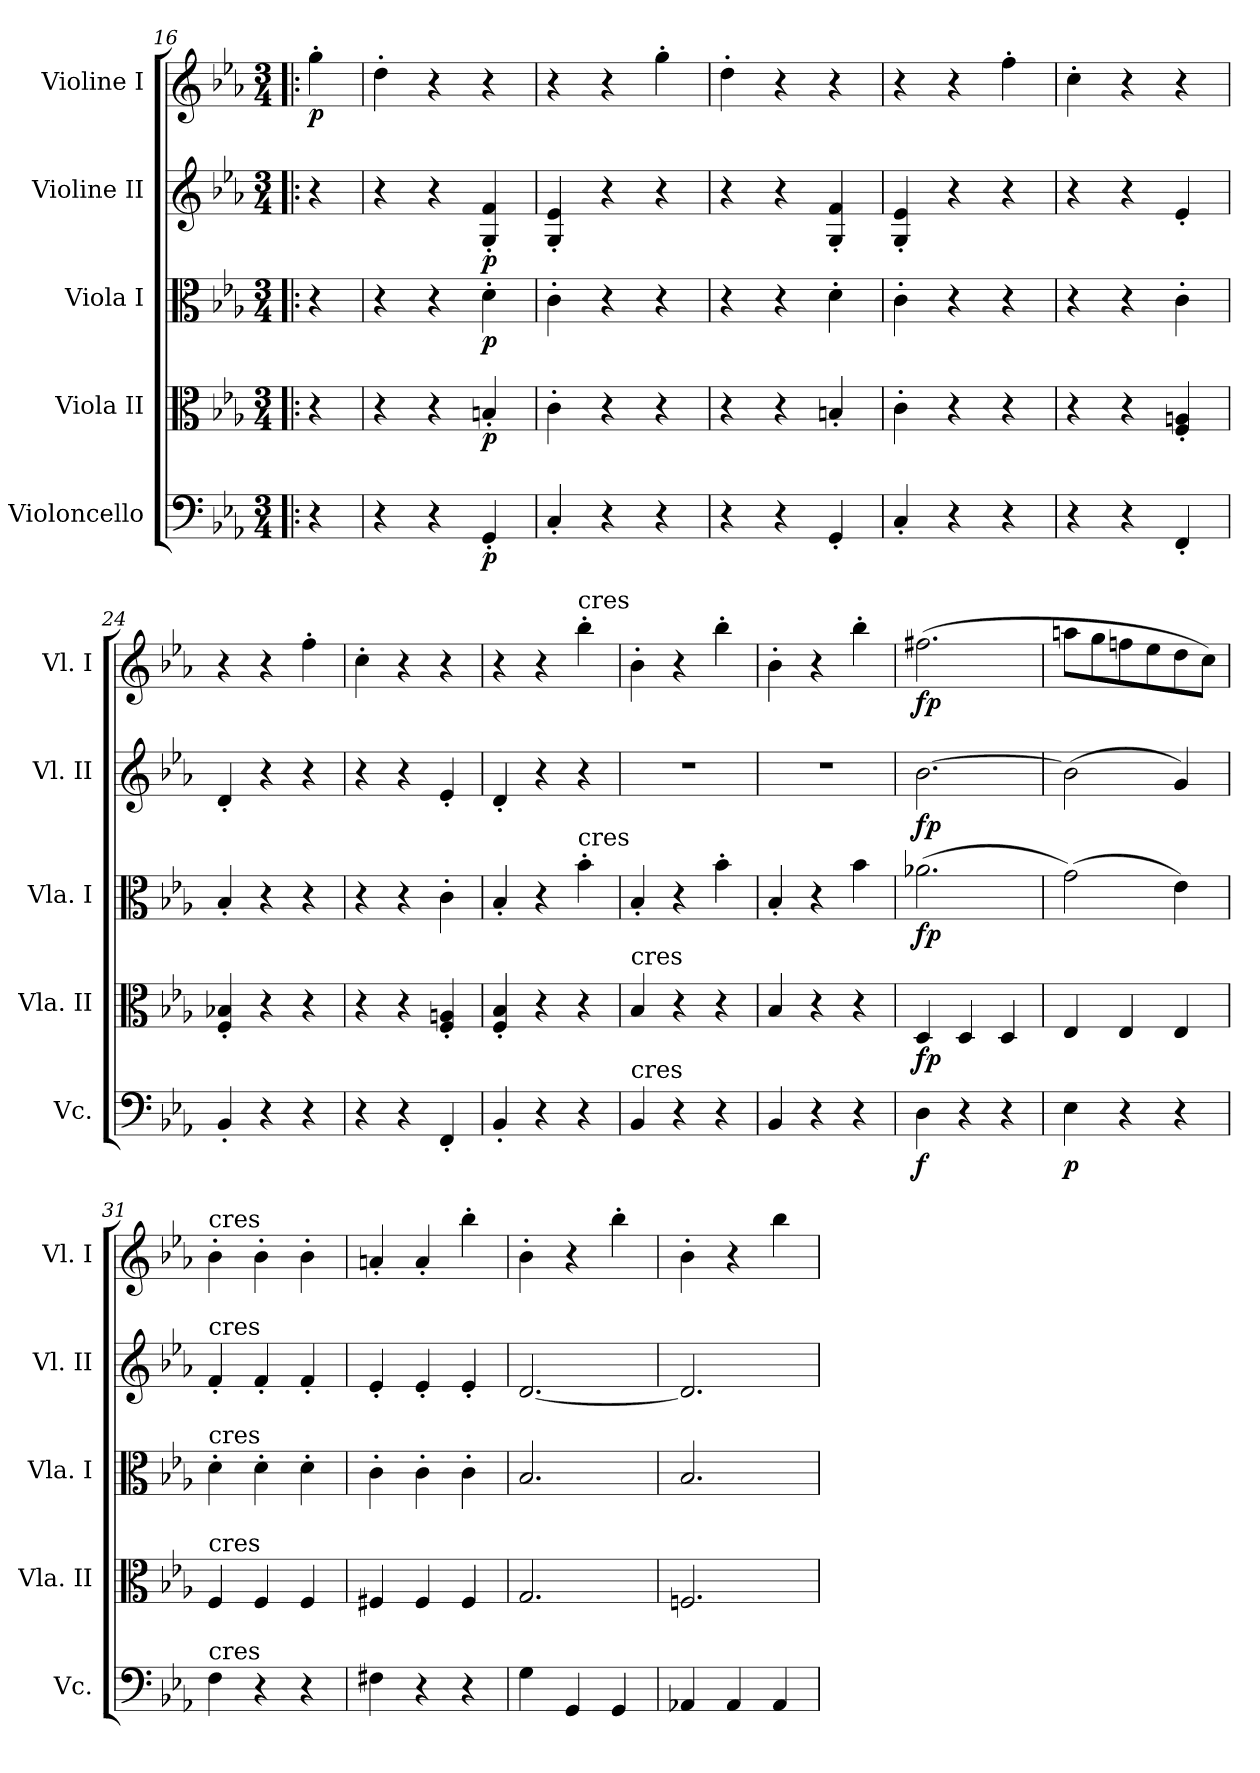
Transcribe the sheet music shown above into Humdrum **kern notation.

**kern	**dynam	**kern	**dynam	**kern	**dynam	**kern	**dynam	**kern	**dynam
*part5	*part5	*part4	*part4	*part3	*part3	*part2	*part2	*part1	*part1
*staff5	*staff5	*staff4	*staff4	*staff3	*staff3	*staff2	*staff2	*staff1	*staff1
*I"Violoncello	*	*I"Viola II	*	*I"Viola I	*	*I"Violine II	*	*I"Violine I	*
*I'Vc.	*	*I'Vla. II	*	*I'Vla. I	*	*I'Vl. II	*	*I'Vl. I	*
*clefF4	*	*clefC3	*	*clefC3	*	*clefG2	*	*clefG2	*
*k[b-e-a-]	*	*k[b-e-a-]	*	*k[b-e-a-]	*	*k[b-e-a-]	*	*k[b-e-a-]	*
*E-:	*	*E-:	*	*E-:	*	*E-:	*	*E-:	*
*M3/4	*	*M3/4	*	*M3/4	*	*M3/4	*	*M3/4	*
=16!|:	=16!|:	=16!|:	=16!|:	=16!|:	=16!|:	=16!|:	=16!|:	=16!|:	=16!|:
4r	.	4r	.	4r	.	4r	.	4gg'	p
=19	=19	=19	=19	=19	=19	=19	=19	=19	=19
4r	.	4r	.	4r	.	4r	.	4dd'	.
4r	.	4r	.	4r	.	4r	.	4r	.
4GG'	p	4Bn'	p	4d'	p	4G' 4f'	p	4r	.
=20	=20	=20	=20	=20	=20	=20	=20	=20	=20
4C'	.	4c'	.	4c'	.	4G' 4e-'	.	4r	.
4r	.	4r	.	4r	.	4r	.	4r	.
4r	.	4r	.	4r	.	4r	.	4gg'	.
=21	=21	=21	=21	=21	=21	=21	=21	=21	=21
4r	.	4r	.	4r	.	4r	.	4dd'	.
4r	.	4r	.	4r	.	4r	.	4r	.
4GG'	.	4Bn'	.	4d'	.	4G' 4f'	.	4r	.
=22	=22	=22	=22	=22	=22	=22	=22	=22	=22
4C'	.	4c'	.	4c'	.	4G' 4e-'	.	4r	.
4r	.	4r	.	4r	.	4r	.	4r	.
4r	.	4r	.	4r	.	4r	.	4ff'	.
=23	=23	=23	=23	=23	=23	=23	=23	=23	=23
4r	.	4r	.	4r	.	4r	.	4cc'	.
4r	.	4r	.	4r	.	4r	.	4r	.
4FF'	.	4F' 4An'	.	4c'	.	4e-'	.	4r	.
=24	=24	=24	=24	=24	=24	=24	=24	=24	=24
4BB-'	.	4F' 4B-X'	.	4B-'	.	4d'	.	4r	.
4r	.	4r	.	4r	.	4r	.	4r	.
4r	.	4r	.	4r	.	4r	.	4ff'	.
=25	=25	=25	=25	=25	=25	=25	=25	=25	=25
4r	.	4r	.	4r	.	4r	.	4cc'	.
4r	.	4r	.	4r	.	4r	.	4r	.
4FF'	.	4F' 4An'	.	4c'	.	4e-'	.	4r	.
=26	=26	=26	=26	=26	=26	=26	=26	=26	=26
4BB-'	.	4F' 4B-'	.	4B-'	.	4d'	.	4r	.
4r	.	4r	.	4r	.	4r	.	4r	.
!	!	!	!	!	!	!	!	!LO:TX:t=cres	!
!	!	!	!	!LO:TX:t=cres	!	!	!	!	!
4r	.	4r	.	4b-'	.	4r	.	4bb-'	.
=27	=27	=27	=27	=27	=27	=27	=27	=27	=27
!	!	!LO:TX:t=cres	!	!	!	!	!	!	!
!LO:TX:t=cres	!	!	!	!	!	!	!	!	!
4BB-	.	4B-	.	4B-'	.	2.r	.	4b-'	.
4r	.	4r	.	4r	.	.	.	4r	.
4r	.	4r	.	4b-'	.	.	.	4bb-'	.
=28	=28	=28	=28	=28	=28	=28	=28	=28	=28
4BB-	.	4B-	.	4B-'	.	2.r	.	4b-'	.
4r	.	4r	.	4r	.	.	.	4r	.
4r	.	4r	.	4b-	.	.	.	4bb-'	.
=29	=29	=29	=29	=29	=29	=29	=29	=29	=29
4D	f	4D	fp	(2.a-X	fp	[2.b-	fp	(2.ff#X	fp
4r	.	4D	.	.	.	.	.	.	.
4r	.	4D	.	.	.	.	.	.	.
=30	=30	=30	=30	=30	=30	=30	=30	=30	=30
4E-	p	4E-	.	(2g)	.	(2b-]	.	8aanL	.
.	.	.	.	.	.	.	.	8gg	.
4r	.	4E-	.	.	.	.	.	8ffn	.
.	.	.	.	.	.	.	.	8ee-	.
4r	.	4E-	.	4e-)	.	4g)	.	8dd	.
.	.	.	.	.	.	.	.	8ccJ)	.
=31	=31	=31	=31	=31	=31	=31	=31	=31	=31
!	!	!	!	!	!	!	!	!LO:TX:t=cres	!
!	!	!	!	!	!	!LO:TX:t=cres	!	!	!
!	!	!	!	!LO:TX:t=cres	!	!	!	!	!
!	!	!LO:TX:t=cres	!	!	!	!	!	!	!
!LO:TX:t=cres	!	!	!	!	!	!	!	!	!
4F	.	4F	.	4d'	.	4f'	.	4b-'	.
4r	.	4F	.	4d'	.	4f'	.	4b-'	.
4r	.	4F	.	4d'	.	4f'	.	4b-'	.
=32	=32	=32	=32	=32	=32	=32	=32	=32	=32
4F#X	.	4F#X	.	4c'	.	4e-'	.	4an'	.
4r	.	4F#	.	4c'	.	4e-'	.	4a'	.
4r	.	4F#	.	4c'	.	4e-'	.	4bb-'	.
=33	=33	=33	=33	=33	=33	=33	=33	=33	=33
4G	.	2.G	.	2.B-	.	[2.d	.	4b-'	.
4GG	.	.	.	.	.	.	.	4r	.
4GG	.	.	.	.	.	.	.	4bb-'	.
=34	=34	=34	=34	=34	=34	=34	=34	=34	=34
4AA-X	.	2.Fn	.	2.B-	.	2.d]	.	4b-'	.
4AA-	.	.	.	.	.	.	.	4r	.
4AA-	.	.	.	.	.	.	.	4bb-	.
=	=	=	=	=	=	=	=	=	=
*-	*-	*-	*-	*-	*-	*-	*-	*-	*-
